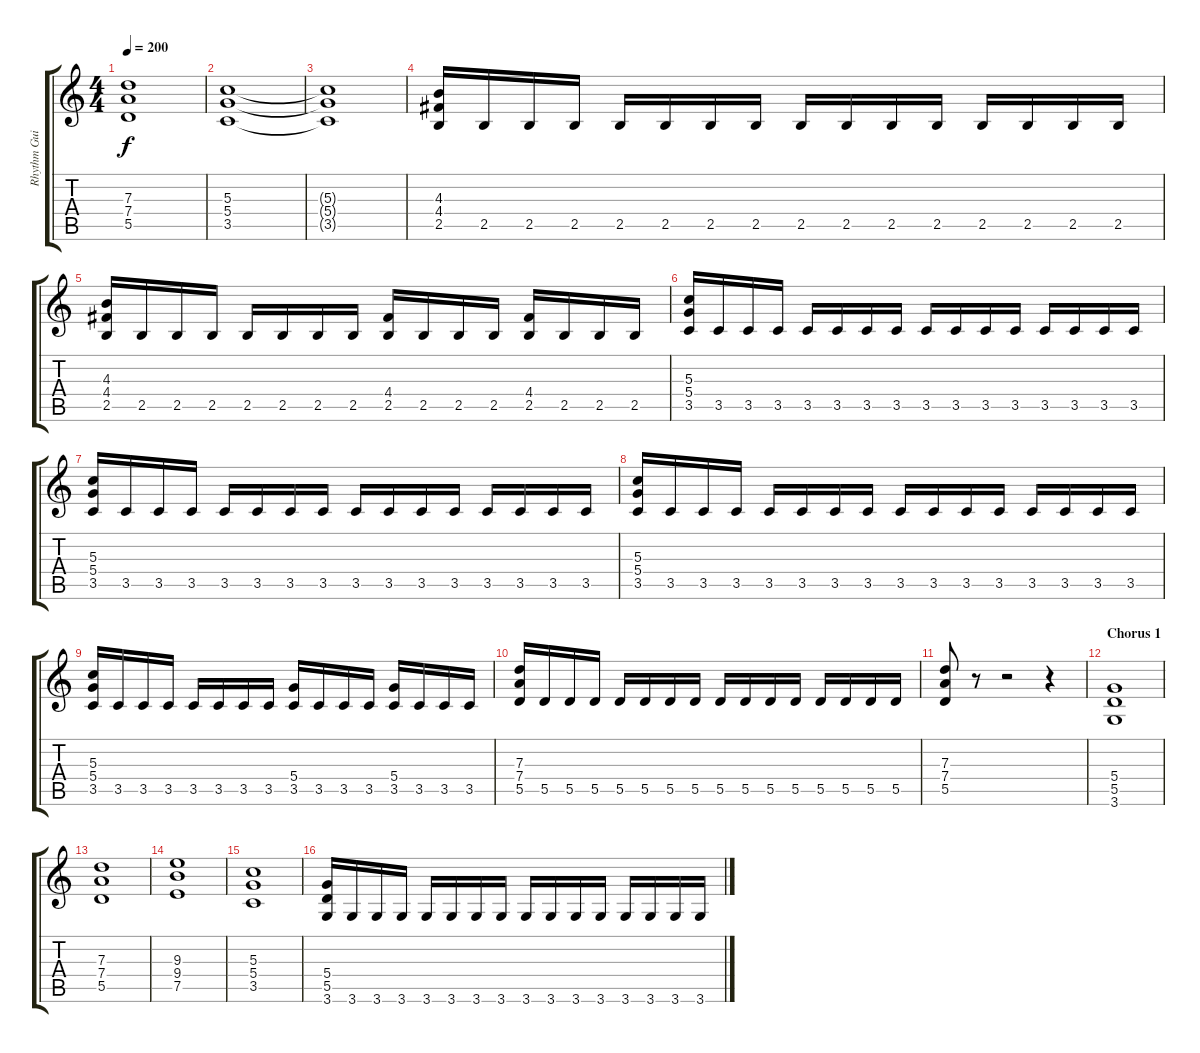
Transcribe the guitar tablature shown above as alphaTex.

\track ("Rhythm Guitar 1" "Rhythm Gui") {instrument distortionguitar}
\staff {score tabs}
\tuning (E4 B3 G3 D3 A2 E2) {hide}
\ts (4 4)
\tempo 200
\clef g2
\ks c
(7.3{t} 7.4{t} 5.5{t}).1{dy f} |
(5.3 5.4 3.5).1 |
(5.3{t} 5.4{t} 3.5{t}).1 |
(4.3 4.4 2.5).16 2.5.16 2.5.16 2.5.16 2.5.16 2.5.16 2.5.16 2.5.16 2.5.16 2.5.16 2.5.16 2.5.16 2.5.16 2.5.16 2.5.16 2.5.16 |
(4.3 4.4 2.5).16 2.5.16 2.5.16 2.5.16 2.5.16 2.5.16 2.5.16 2.5.16 (4.4 2.5).16 2.5.16 2.5.16 2.5.16 (4.4 2.5).16 2.5.16 2.5.16 2.5.16 |
(5.3 5.4 3.5).16 3.5.16 3.5.16 3.5.16 3.5.16 3.5.16 3.5.16 3.5.16 3.5.16 3.5.16 3.5.16 3.5.16 3.5.16 3.5.16 3.5.16 3.5.16 |
(5.3 5.4 3.5).16 3.5.16 3.5.16 3.5.16 3.5.16 3.5.16 3.5.16 3.5.16 3.5.16 3.5.16 3.5.16 3.5.16 3.5.16 3.5.16 3.5.16 3.5.16 |
(5.3 5.4 3.5).16 3.5.16 3.5.16 3.5.16 3.5.16 3.5.16 3.5.16 3.5.16 3.5.16 3.5.16 3.5.16 3.5.16 3.5.16 3.5.16 3.5.16 3.5.16 |
(5.3 5.4 3.5).16 3.5.16 3.5.16 3.5.16 3.5.16 3.5.16 3.5.16 3.5.16 (5.4 3.5).16 3.5.16 3.5.16 3.5.16 (5.4 3.5).16 3.5.16 3.5.16 3.5.16 |
(7.3 7.4 5.5).16 5.5.16 5.5.16 5.5.16 5.5.16 5.5.16 5.5.16 5.5.16 5.5.16 5.5.16 5.5.16 5.5.16 5.5.16 5.5.16 5.5.16 5.5.16 |
(7.3 7.4 5.5).8 r.8 r.2 r.4 |
\section ("" "Chorus 1")
(5.4 5.5 3.6).1 |
(7.3 7.4 5.5).1 |
(9.3 9.4 7.5).1 |
(5.3 5.4 3.5).1 |
(5.4 5.5 3.6).16 3.6.16 3.6.16 3.6.16 3.6.16 3.6.16 3.6.16 3.6.16 3.6.16 3.6.16 3.6.16 3.6.16 3.6.16 3.6.16 3.6.16 3.6.16
